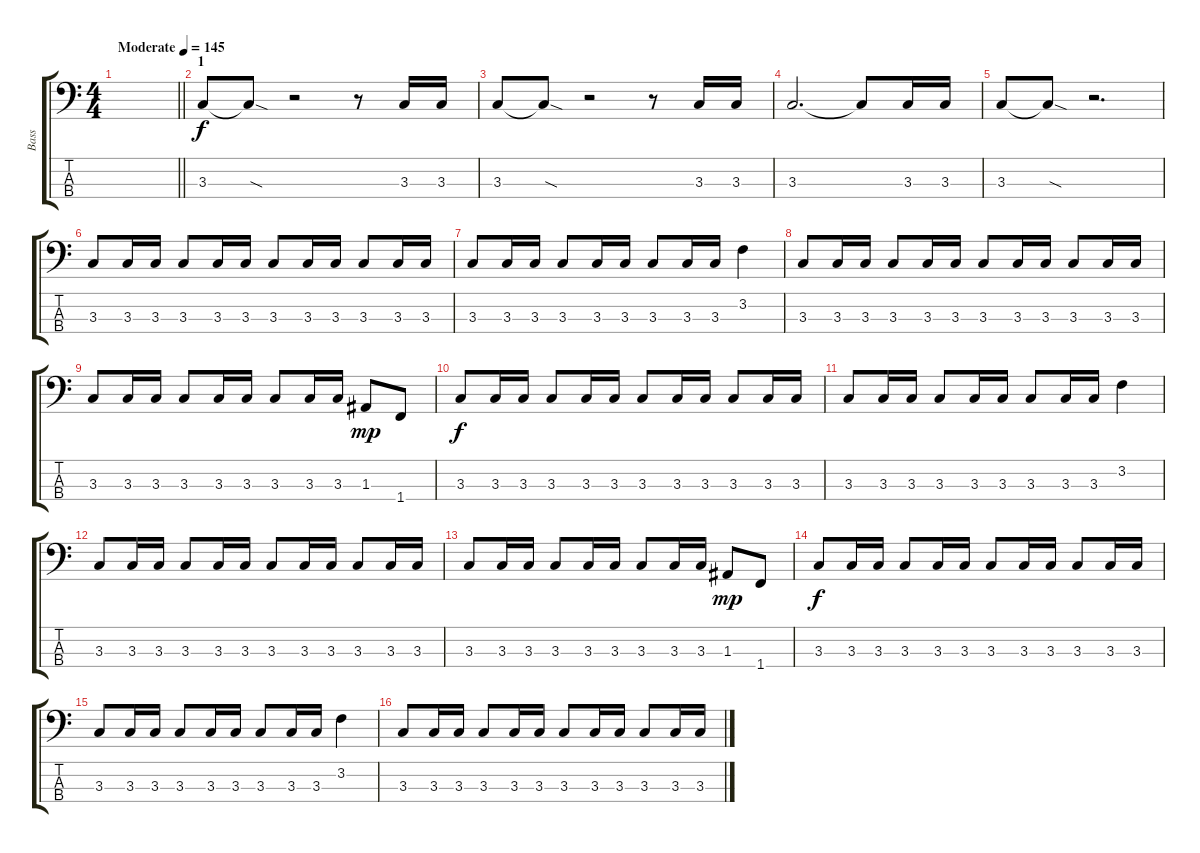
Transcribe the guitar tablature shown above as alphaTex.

\track ("Bass" "Bass") {instrument electricbassfinger}
\staff {score tabs}
\tuning (G2 D2 A1 E1) {hide}
\ts (4 4)
\tempo (145 "Moderate")
\clef f4
\barLineRight lightlight
\ks c
|
\section ("" "1")
3.3.8 3.3{sod t}.8 r.2 r.8 3.3.16 3.3.16 |
3.3.8 3.3{sod t}.8 r.2 r.8 3.3.16 3.3.16 |
3.3.2{d} 3.3{t}.8 3.3.16 3.3.16 |
3.3.8 3.3{sod t}.8 r.2{d} |
3.3.8 3.3.16 3.3.16 3.3.8 3.3.16 3.3.16 3.3.8 3.3.16 3.3.16 3.3.8 3.3.16 3.3.16 |
3.3.8 3.3.16 3.3.16 3.3.8 3.3.16 3.3.16 3.3.8 3.3.16 3.3.16 3.2.4 |
3.3.8 3.3.16 3.3.16 3.3.8 3.3.16 3.3.16 3.3.8 3.3.16 3.3.16 3.3.8 3.3.16 3.3.16 |
3.3.8 3.3.16 3.3.16 3.3.8 3.3.16 3.3.16 3.3.8 3.3.16 3.3.16 1.3.8{dy mp} 1.4.8 |
3.3.8{dy f} 3.3.16 3.3.16 3.3.8 3.3.16 3.3.16 3.3.8 3.3.16 3.3.16 3.3.8 3.3.16 3.3.16 |
3.3.8 3.3.16 3.3.16 3.3.8 3.3.16 3.3.16 3.3.8 3.3.16 3.3.16 3.2.4 |
3.3.8 3.3.16 3.3.16 3.3.8 3.3.16 3.3.16 3.3.8 3.3.16 3.3.16 3.3.8 3.3.16 3.3.16 |
3.3.8 3.3.16 3.3.16 3.3.8 3.3.16 3.3.16 3.3.8 3.3.16 3.3.16 1.3.8{dy mp} 1.4.8 |
3.3.8{dy f} 3.3.16 3.3.16 3.3.8 3.3.16 3.3.16 3.3.8 3.3.16 3.3.16 3.3.8 3.3.16 3.3.16 |
3.3.8 3.3.16 3.3.16 3.3.8 3.3.16 3.3.16 3.3.8 3.3.16 3.3.16 3.2.4 |
3.3.8 3.3.16 3.3.16 3.3.8 3.3.16 3.3.16 3.3.8 3.3.16 3.3.16 3.3.8 3.3.16 3.3.16
